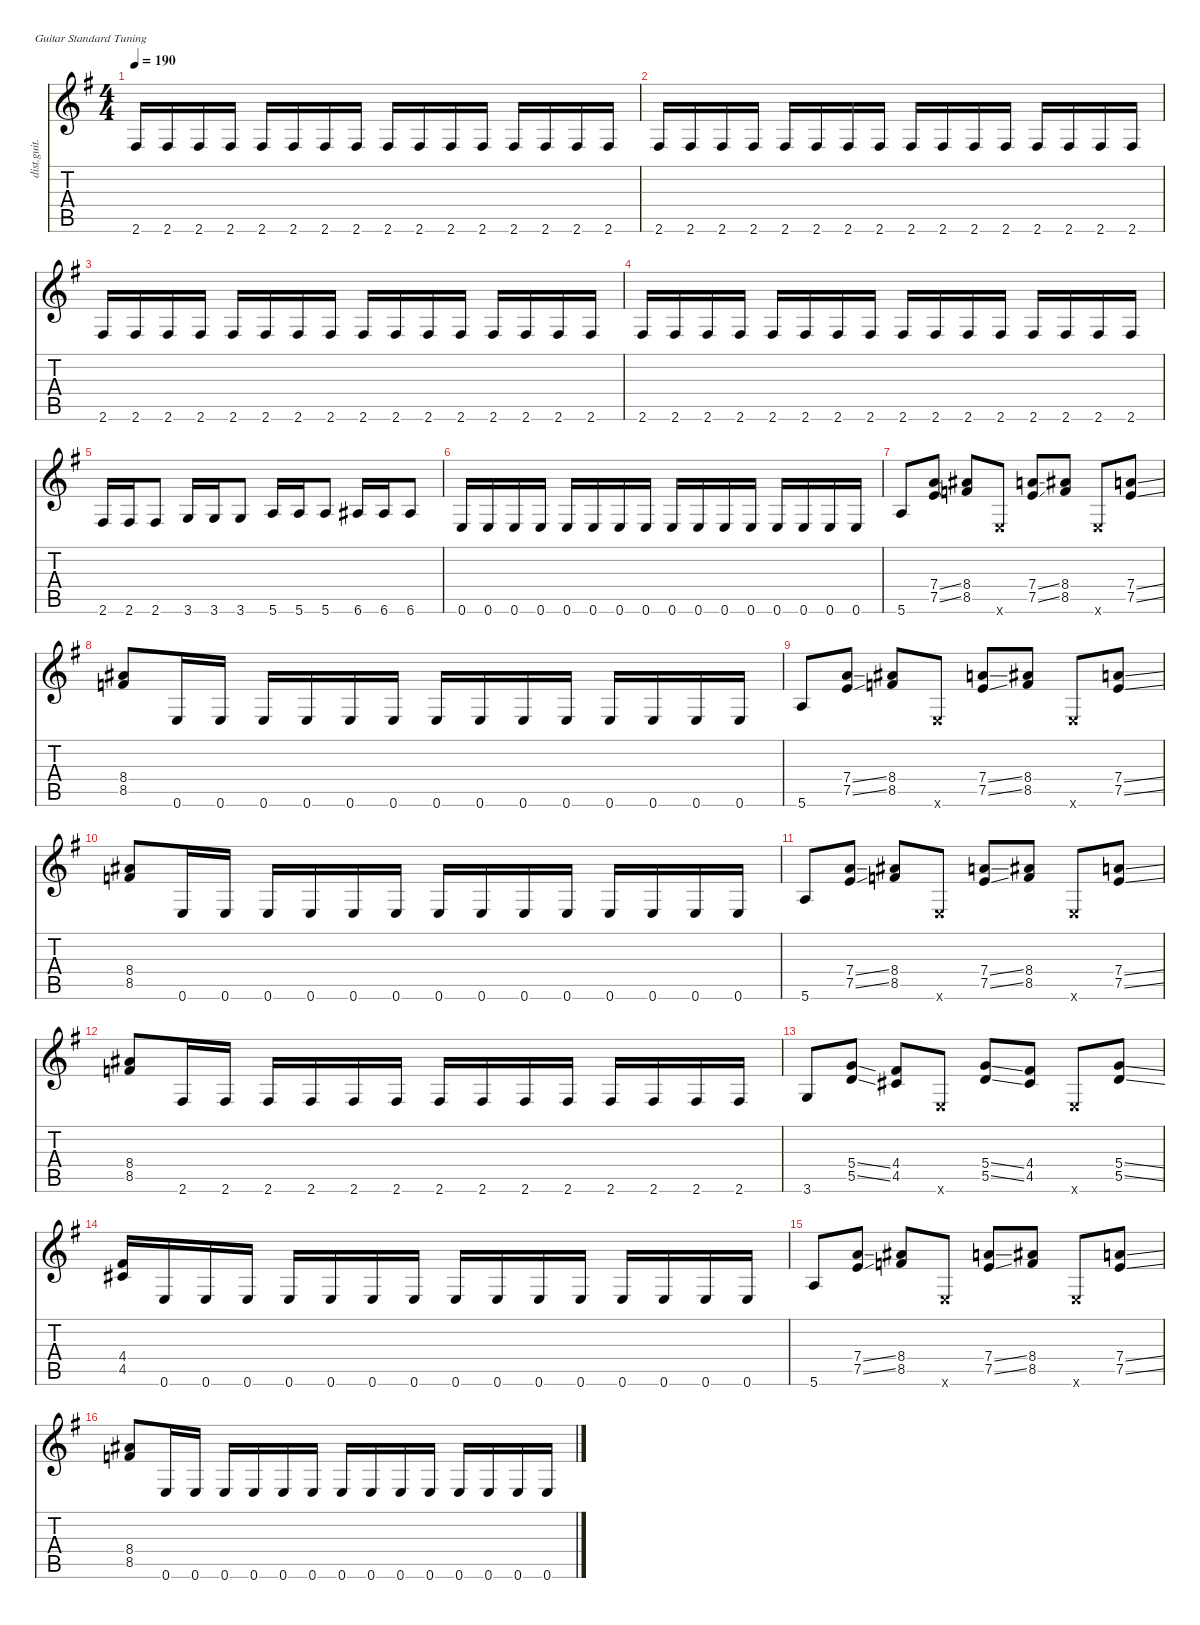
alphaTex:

\defaultSystemsLayout 4
\hideDynamics
\bracketExtendMode nobrackets
\otherSystemsTrackNameOrientation horizontal
\track ("Guitar 2" "dist.guit.") {instrument distortionguitar}
\staff {score tabs}
\tuning (E4 B3 G3 D3 A2 E2)
\ts (4 4)
\tempo 190
\clef g2
\ks eminor
2.6{acc #}.16{dy f beam Up} 2.6{acc #}.16{beam Up} 2.6{acc #}.16{beam Up} 2.6{acc #}.16{beam Up} 2.6{acc #}.16{beam Up} 2.6{acc #}.16{beam Up} 2.6{acc #}.16{beam Up} 2.6{acc #}.16{beam Up} 2.6{acc #}.16{beam Up} 2.6{acc #}.16{beam Up} 2.6{acc #}.16{beam Up} 2.6{acc #}.16{beam Up} 2.6{acc #}.16{beam Up} 2.6{acc #}.16{beam Up} 2.6{acc #}.16{beam Up} 2.6{acc #}.16{beam Up} |
2.6{acc #}.16{beam Up} 2.6{acc #}.16{beam Up} 2.6{acc #}.16{beam Up} 2.6{acc #}.16{beam Up} 2.6{acc #}.16{beam Up} 2.6{acc #}.16{beam Up} 2.6{acc #}.16{beam Up} 2.6{acc #}.16{beam Up} 2.6{acc #}.16{beam Up} 2.6{acc #}.16{beam Up} 2.6{acc #}.16{beam Up} 2.6{acc #}.16{beam Up} 2.6{acc #}.16{beam Up} 2.6{acc #}.16{beam Up} 2.6{acc #}.16{beam Up} 2.6{acc #}.16{beam Up} |
2.6{acc #}.16{beam Up} 2.6{acc #}.16{beam Up} 2.6{acc #}.16{beam Up} 2.6{acc #}.16{beam Up} 2.6{acc #}.16{beam Up} 2.6{acc #}.16{beam Up} 2.6{acc #}.16{beam Up} 2.6{acc #}.16{beam Up} 2.6{acc #}.16{beam Up} 2.6{acc #}.16{beam Up} 2.6{acc #}.16{beam Up} 2.6{acc #}.16{beam Up} 2.6{acc #}.16{beam Up} 2.6{acc #}.16{beam Up} 2.6{acc #}.16{beam Up} 2.6{acc #}.16{beam Up} |
2.6{acc #}.16{beam Up} 2.6{acc #}.16{beam Up} 2.6{acc #}.16{beam Up} 2.6{acc #}.16{beam Up} 2.6{acc #}.16{beam Up} 2.6{acc #}.16{beam Up} 2.6{acc #}.16{beam Up} 2.6{acc #}.16{beam Up} 2.6{acc #}.16{beam Up} 2.6{acc #}.16{beam Up} 2.6{acc #}.16{beam Up} 2.6{acc #}.16{beam Up} 2.6{acc #}.16{beam Up} 2.6{acc #}.16{beam Up} 2.6{acc #}.16{beam Up} 2.6{acc #}.16{beam Up} |
2.6{acc #}.16{beam Up} 2.6{acc #}.16{beam Up} 2.6{acc #}.8{beam Up} 3.6{acc forcenatural}.16{beam Up} 3.6{acc forcenatural}.16{beam Up} 3.6{acc forcenatural}.8{beam Up} 5.6{acc forcenatural}.16{beam Up} 5.6{acc forcenatural}.16{beam Up} 5.6{acc forcenatural}.8{beam Up} 6.6{acc #}.16{beam Up} 6.6{acc #}.16{beam Up} 6.6{acc #}.8{beam Up} |
0.6{acc forcenatural}.16{beam Up} 0.6{acc forcenatural}.16{beam Up} 0.6{acc forcenatural}.16{beam Up} 0.6{acc forcenatural}.16{beam Up} 0.6{acc forcenatural}.16{beam Up} 0.6{acc forcenatural}.16{beam Up} 0.6{acc forcenatural}.16{beam Up} 0.6{acc forcenatural}.16{beam Up} 0.6{acc forcenatural}.16{beam Up} 0.6{acc forcenatural}.16{beam Up} 0.6{acc forcenatural}.16{beam Up} 0.6{acc forcenatural}.16{beam Up} 0.6{acc forcenatural}.16{beam Up} 0.6{acc forcenatural}.16{beam Up} 0.6{acc forcenatural}.16{beam Up} 0.6{acc forcenatural}.16{beam Up} |
5.6{acc forcenatural}.8{beam Up} (7.4{ss acc forcenatural} 7.5{ss acc forcenatural}).8{beam Up} (8.4{acc #} 8.5{acc forcenatural}).8{beam Up} 0.6{x acc forcenatural}.8{beam Up} (7.4{ss acc forcenatural} 7.5{ss acc forcenatural}).8{beam Up} (8.4{acc #} 8.5{acc forcenatural}).8{beam Up} 0.6{x acc forcenatural}.8{beam Up} (7.4{ss acc forcenatural} 7.5{ss acc forcenatural}).8{beam Up} |
(8.4{acc #} 8.5{acc forcenatural}).8{beam Up} 0.6{acc forcenatural}.16{beam Up} 0.6{acc forcenatural}.16{beam Up} 0.6{acc forcenatural}.16{beam Up} 0.6{acc forcenatural}.16{beam Up} 0.6{acc forcenatural}.16{beam Up} 0.6{acc forcenatural}.16{beam Up} 0.6{acc forcenatural}.16{beam Up} 0.6{acc forcenatural}.16{beam Up} 0.6{acc forcenatural}.16{beam Up} 0.6{acc forcenatural}.16{beam Up} 0.6{acc forcenatural}.16{beam Up} 0.6{acc forcenatural}.16{beam Up} 0.6{acc forcenatural}.16{beam Up} 0.6{acc forcenatural}.16{beam Up} |
5.6{acc forcenatural}.8{beam Up} (7.4{ss acc forcenatural} 7.5{ss acc forcenatural}).8{beam Up} (8.4{acc #} 8.5{acc forcenatural}).8{beam Up} 0.6{x acc forcenatural}.8{beam Up} (7.4{ss acc forcenatural} 7.5{ss acc forcenatural}).8{beam Up} (8.4{acc #} 8.5{acc forcenatural}).8{beam Up} 0.6{x acc forcenatural}.8{beam Up} (7.4{ss acc forcenatural} 7.5{ss acc forcenatural}).8{beam Up} |
(8.4{acc #} 8.5{acc forcenatural}).8{beam Up} 0.6{acc forcenatural}.16{beam Up} 0.6{acc forcenatural}.16{beam Up} 0.6{acc forcenatural}.16{beam Up} 0.6{acc forcenatural}.16{beam Up} 0.6{acc forcenatural}.16{beam Up} 0.6{acc forcenatural}.16{beam Up} 0.6{acc forcenatural}.16{beam Up} 0.6{acc forcenatural}.16{beam Up} 0.6{acc forcenatural}.16{beam Up} 0.6{acc forcenatural}.16{beam Up} 0.6{acc forcenatural}.16{beam Up} 0.6{acc forcenatural}.16{beam Up} 0.6{acc forcenatural}.16{beam Up} 0.6{acc forcenatural}.16{beam Up} |
5.6{acc forcenatural}.8{beam Up} (7.4{ss acc forcenatural} 7.5{ss acc forcenatural}).8{beam Up} (8.4{acc #} 8.5{acc forcenatural}).8{beam Up} 0.6{x acc forcenatural}.8{beam Up} (7.4{ss acc forcenatural} 7.5{ss acc forcenatural}).8{beam Up} (8.4{acc #} 8.5{acc forcenatural}).8{beam Up} 0.6{x acc forcenatural}.8{beam Up} (7.4{ss acc forcenatural} 7.5{ss acc forcenatural}).8{beam Up} |
(8.4{acc #} 8.5{acc forcenatural}).8{beam Up} 2.6{acc #}.16{beam Up} 2.6{acc #}.16{beam Up} 2.6{acc #}.16{beam Up} 2.6{acc #}.16{beam Up} 2.6{acc #}.16{beam Up} 2.6{acc #}.16{beam Up} 2.6{acc #}.16{beam Up} 2.6{acc #}.16{beam Up} 2.6{acc #}.16{beam Up} 2.6{acc #}.16{beam Up} 2.6{acc #}.16{beam Up} 2.6{acc #}.16{beam Up} 2.6{acc #}.16{beam Up} 2.6{acc #}.16{beam Up} |
3.6{acc forcenatural}.8{beam Up} (5.4{ss acc forcenatural} 5.5{ss acc forcenatural}).8{beam Up} (4.4{acc #} 4.5{acc #}).8{beam Up} 0.6{x acc forcenatural}.8{beam Up} (5.4{ss acc forcenatural} 5.5{ss acc forcenatural}).8{beam Up} (4.4{acc #} 4.5{acc #}).8{beam Up} 0.6{x acc forcenatural}.8{beam Up} (5.4{ss acc forcenatural} 5.5{ss acc forcenatural}).8{beam Up} |
(4.4{acc #} 4.5{acc #}).16{beam Up} 0.6{acc forcenatural}.16{beam Up} 0.6{acc forcenatural}.16{beam Up} 0.6{acc forcenatural}.16{beam Up} 0.6{acc forcenatural}.16{beam Up} 0.6{acc forcenatural}.16{beam Up} 0.6{acc forcenatural}.16{beam Up} 0.6{acc forcenatural}.16{beam Up} 0.6{acc forcenatural}.16{beam Up} 0.6{acc forcenatural}.16{beam Up} 0.6{acc forcenatural}.16{beam Up} 0.6{acc forcenatural}.16{beam Up} 0.6{acc forcenatural}.16{beam Up} 0.6{acc forcenatural}.16{beam Up} 0.6{acc forcenatural}.16{beam Up} 0.6{acc forcenatural}.16{beam Up} |
5.6{acc forcenatural}.8{beam Up} (7.4{ss acc forcenatural} 7.5{ss acc forcenatural}).8{beam Up} (8.4{acc #} 8.5{acc forcenatural}).8{beam Up} 0.6{x acc forcenatural}.8{beam Up} (7.4{ss acc forcenatural} 7.5{ss acc forcenatural}).8{beam Up} (8.4{acc #} 8.5{acc forcenatural}).8{beam Up} 0.6{x acc forcenatural}.8{beam Up} (7.4{ss acc forcenatural} 7.5{ss acc forcenatural}).8{beam Up} |
(8.4{acc #} 8.5{acc forcenatural}).8{beam Up} 0.6{acc forcenatural}.16{beam Up} 0.6{acc forcenatural}.16{beam Up} 0.6{acc forcenatural}.16{beam Up} 0.6{acc forcenatural}.16{beam Up} 0.6{acc forcenatural}.16{beam Up} 0.6{acc forcenatural}.16{beam Up} 0.6{acc forcenatural}.16{beam Up} 0.6{acc forcenatural}.16{beam Up} 0.6{acc forcenatural}.16{beam Up} 0.6{acc forcenatural}.16{beam Up} 0.6{acc forcenatural}.16{beam Up} 0.6{acc forcenatural}.16{beam Up} 0.6{acc forcenatural}.16{beam Up} 0.6{acc forcenatural}.16{beam Up}
